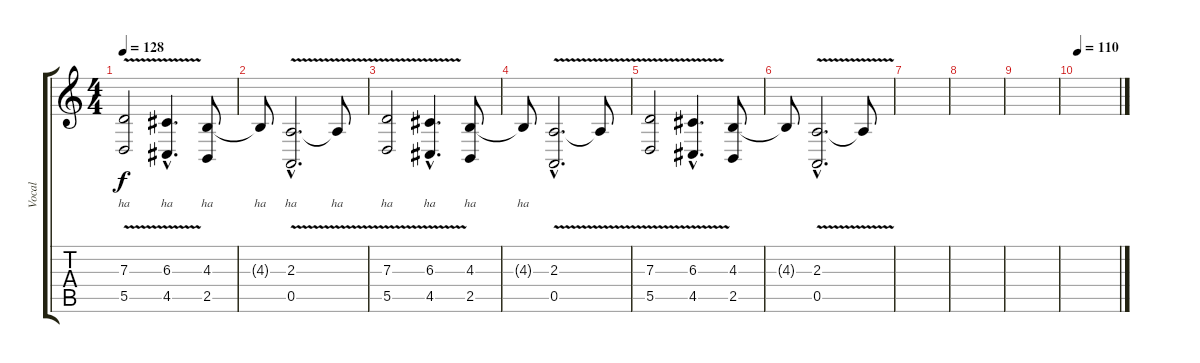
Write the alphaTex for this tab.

\track ("Vocal" "Vocal") {instrument altosax}
\staff {score tabs}
\tuning (E4 B3 G3 D3 A2 E2) {hide}
\ts (4 4)
\tempo 128
\clef g2
\ks c
(7.3{v} 5.5).2{lyrics (0 "") lyrics (1 "ha") lyrics (2 "") lyrics (3 "") lyrics (4 "") dy f} (6.3{v hac} 4.5{hac}).4{d lyrics (0 "") lyrics (1 "ha") lyrics (2 "") lyrics (3 "") lyrics (4 "")} (4.3 2.5).8{lyrics (0 "") lyrics (1 "ha") lyrics (2 "") lyrics (3 "") lyrics (4 "")} |
4.3{t}.8{lyrics (0 "") lyrics (1 "ha") lyrics (2 "") lyrics (3 "") lyrics (4 "")} (2.3{v hac} 0.5{hac}).2{d lyrics (0 "") lyrics (1 "ha") lyrics (2 "") lyrics (3 "") lyrics (4 "")} 2.3{t}.8{lyrics (0 "") lyrics (1 "ha") lyrics (2 "") lyrics (3 "") lyrics (4 "")} |
(7.3{v} 5.5).2{lyrics (0 "") lyrics (1 "ha") lyrics (2 "") lyrics (3 "") lyrics (4 "")} (6.3{v hac} 4.5{hac}).4{d lyrics (0 "") lyrics (1 "ha") lyrics (2 "") lyrics (3 "") lyrics (4 "")} (4.3 2.5).8{lyrics (0 "") lyrics (1 "ha") lyrics (2 "") lyrics (3 "") lyrics (4 "")} |
4.3{t}.8{lyrics (0 "") lyrics (1 "ha") lyrics (2 "") lyrics (3 "") lyrics (4 "")} (2.3{v hac} 0.5{hac}).2{d} 2.3{t}.8 |
(7.3{v} 5.5).2 (6.3{v hac} 4.5{hac}).4{d} (4.3 2.5).8 |
4.3{t}.8 (2.3{v hac} 0.5{hac}).2{d} 2.3{t}.8 |
|
|
|
\tempo 110
